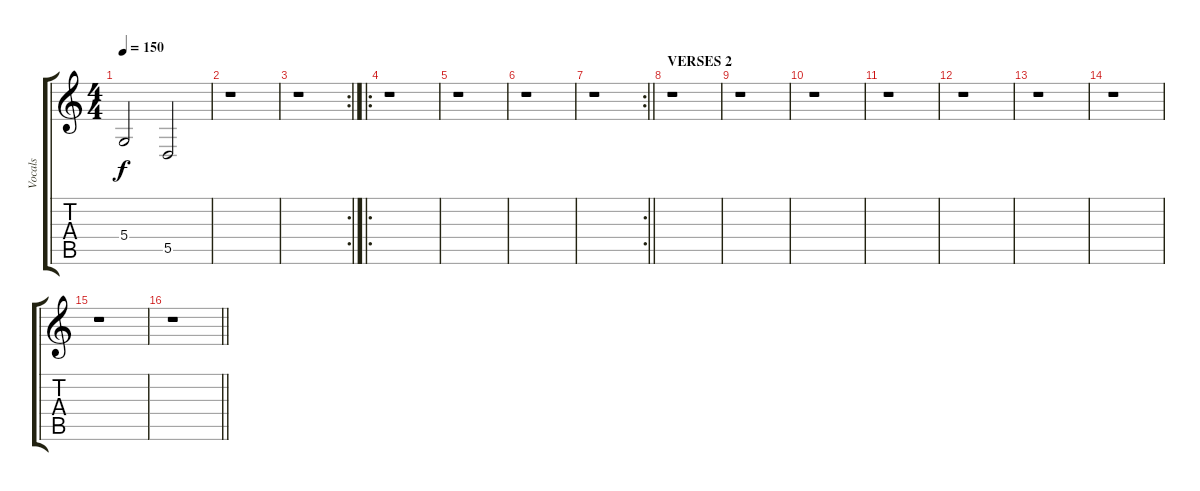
\track ("Vocals" "Vocals") {instrument harmonica}
\staff {score tabs}
\tuning (E4 B3 G3 D3 A2 E2) {hide}
\ts (4 4)
\tempo 150
\clef g2
\ks c
5.4.2{dy f} 5.5.2 |
r.1 |
\rc 2
r.1 |
\ro
r.1 |
r.1 |
r.1 |
\rc 2
\barLineRight lightlight
r.1 |
\section ("" "VERSES 2")
r.1 |
r.1 |
r.1 |
r.1 |
r.1 |
r.1 |
r.1 |
r.1 |
\barLineRight lightlight
r.1
